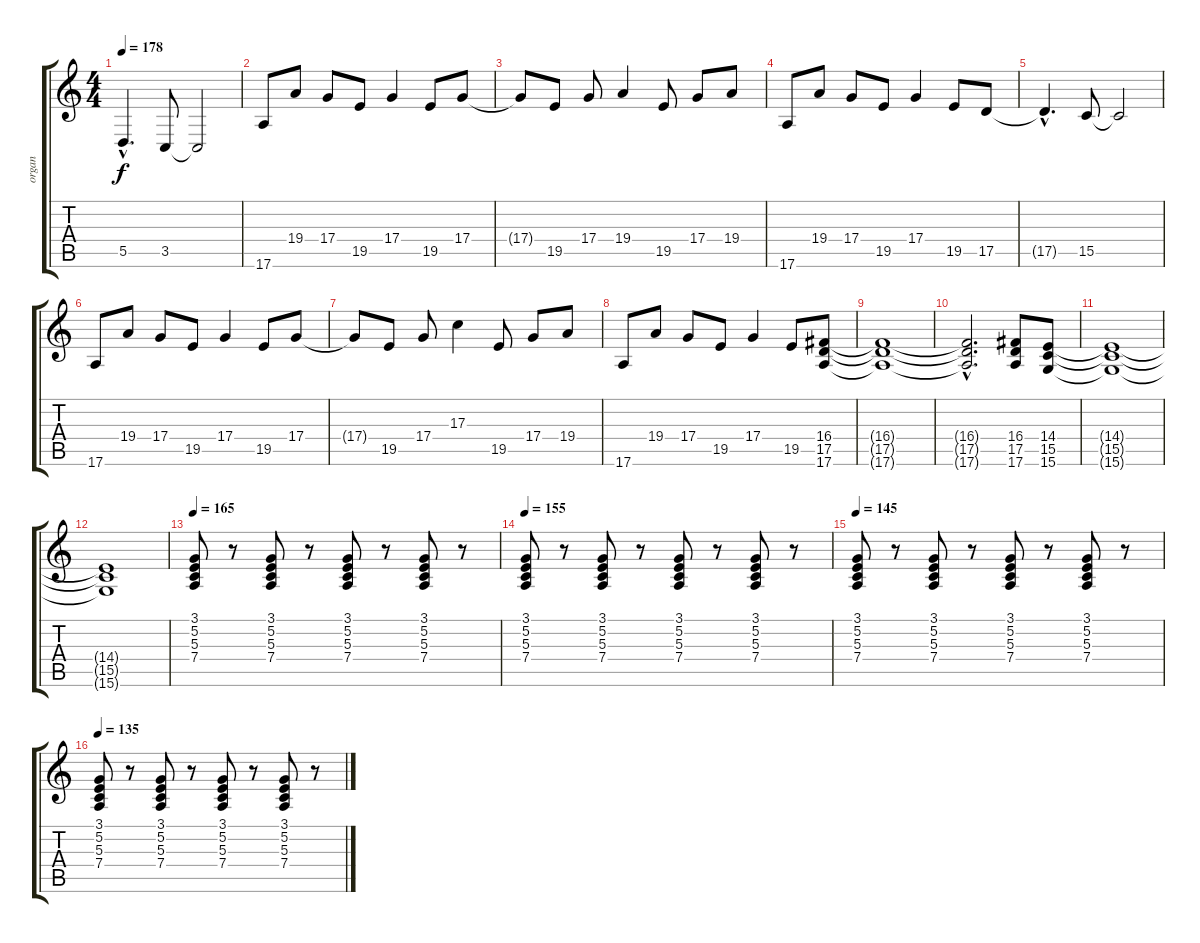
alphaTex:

\track ("organ" "organ") {instrument rockorgan}
\staff {score tabs}
\tuning (E4 B3 G3 D3 A2 E2) {hide}
\ts (4 4)
\tempo 178
\clef g2
\ks aminor
5.5{hac t}.4{d dy f} 3.5.8 3.5{t}.2 |
17.6.8 19.4.8 17.4.8 19.5.8 17.4.4 19.5.8 17.4.8 |
17.4{t}.8 19.5.8 17.4.8 19.4.4 19.5.8 17.4.8 19.4.8 |
17.6.8 19.4.8 17.4.8 19.5.8 17.4.4 19.5.8 17.5.8 |
17.5{hac t}.4{d} 15.5.8 15.5{t}.2 |
17.6.8 19.4.8 17.4.8 19.5.8 17.4.4 19.5.8 17.4.8 |
17.4{t}.8 19.5.8 17.4.8 17.3.4 19.5.8 17.4.8 19.4.8 |
17.6.8 19.4.8 17.4.8 19.5.8 17.4.4 19.5.8 (16.4 17.5 17.6).8 |
(16.4{t} 17.5{t} 17.6{t}).1 |
(16.4{hac t} 17.5{hac t} 17.6{hac t}).2{d} (16.4 17.5 17.6).8 (14.4 15.5 15.6).8 |
(14.4{t} 15.5{t} 15.6{t}).1 |
(14.4{t} 15.5{t} 15.6{t}).1 |
\tempo 165
(3.1 5.2 5.3 7.4).8 r.8 (3.1 5.2 5.3 7.4).8 r.8 (3.1 5.2 5.3 7.4).8 r.8 (3.1 5.2 5.3 7.4).8 r.8 |
\tempo 155
(3.1 5.2 5.3 7.4).8 r.8 (3.1 5.2 5.3 7.4).8 r.8 (3.1 5.2 5.3 7.4).8 r.8 (3.1 5.2 5.3 7.4).8 r.8 |
\tempo 145
(3.1 5.2 5.3 7.4).8 r.8 (3.1 5.2 5.3 7.4).8 r.8 (3.1 5.2 5.3 7.4).8 r.8 (3.1 5.2 5.3 7.4).8 r.8 |
\tempo 135
(3.1 5.2 5.3 7.4).8 r.8 (3.1 5.2 5.3 7.4).8 r.8 (3.1 5.2 5.3 7.4).8 r.8 (3.1 5.2 5.3 7.4).8 r.8
